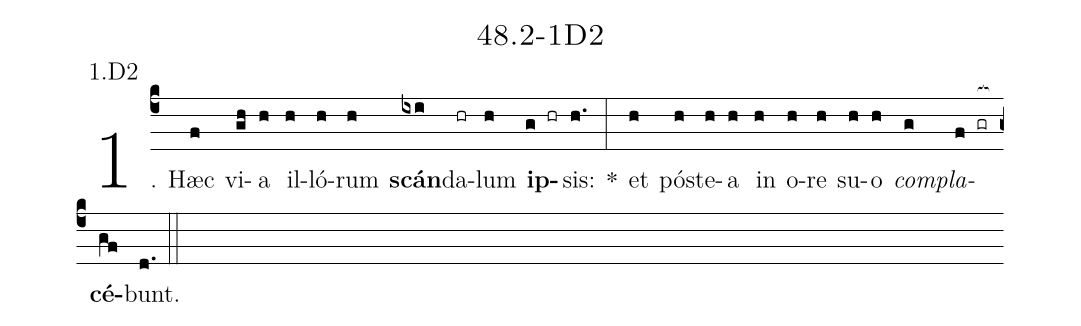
name: 48.2-1D2;
annotation: 1.D2;
%%
(c4)1. Hæc(f) vi(gh)a(h) il(h)ló(h)rum(h) <b>scán</b>(ixi)da(hr)lum(h) <b>ip</b>(g hr)sis:(h.) *(:) et(h) póst(h)e(h)a(h) in(h) o(h)re(h) su(h)o(h) <i>com</i>(g)<i>pla</i>(f gr[ocb:1{])<b>cé</b>(gf[ocb:0}])bunt.(d.) (::)


%E(h) u(h) o(g) u(f) a(gf) e.(d.) (::)
